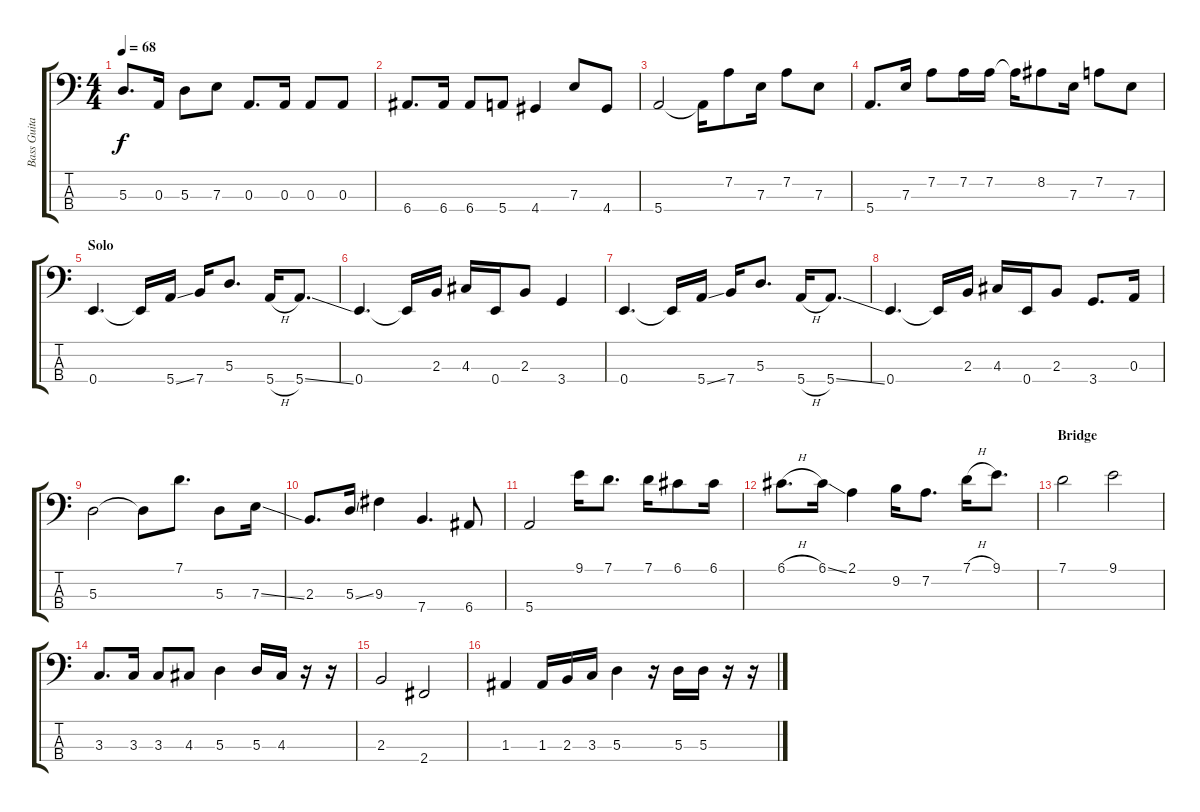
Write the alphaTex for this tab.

\track ("Bass Guitar Track" "Bass Guita") {instrument electricbassfinger}
\staff {score tabs}
\tuning (G2 D2 A1 E1) {hide}
\ts (4 4)
\tempo 68
\clef f4
\ks c
5.3.8{d dy f} 0.3.16 5.3.8 7.3.8 0.3.8{d} 0.3.16 0.3.8 0.3.8 |
6.4.8{d} 6.4.16 6.4.8 5.4.8 4.4.4 7.3.8 4.4.8 |
5.4.2 5.4{t}.16 7.2.8 7.3.16 7.2.8 7.3.8 |
5.4.8{d} 7.3.16 7.2.8 7.2.16 7.2.16 7.2{t}.16 8.2.8 7.3.16 7.2.8 7.3.8 |
\section ("" "Solo")
0.4.4{d} 0.4{t}.16 5.4{ss}.16 7.4.16 5.3.8{d} 5.4{h}.16 5.4{ss}.8{d} |
0.4.4{d} 0.4{t}.16 2.3.16 4.3.16 0.4.16 2.3.8 3.4.4 |
0.4.4{d} 0.4{t}.16 5.4{ss}.16 7.4.16 5.3.8{d} 5.4{h}.16 5.4{ss}.8{d} |
0.4.4{d} 0.4{t}.16 2.3.16 4.3.16 0.4.16 2.3.8 3.4.8{d} 0.3.16 |
5.3.2 5.3{t}.8 7.1.8{d} 5.3.8 7.3{ss}.16 |
2.3.8{d} 5.3{ss}.16 9.3.4 7.4.4{d} 6.4.8 |
5.4.2 9.1.16 7.1.8{d} 7.1.16 6.1.8 6.1.16 |
6.1{h}.8{d} 6.1{ss}.16 2.1.4 9.2.16 7.2.8{d} 7.1{h}.16 9.1.8{d} |
\section ("" "Bridge")
7.1.2 9.1.2 |
3.3.8{d} 3.3.16 3.3.8 4.3.8 5.3.4 5.3.16 4.3.16 r.16 r.16 |
2.3.2 2.4.2 |
1.3.4 1.3.16 2.3.16 3.3.16 5.3.4 r.16 5.3.16 5.3.16 r.16 r.16
